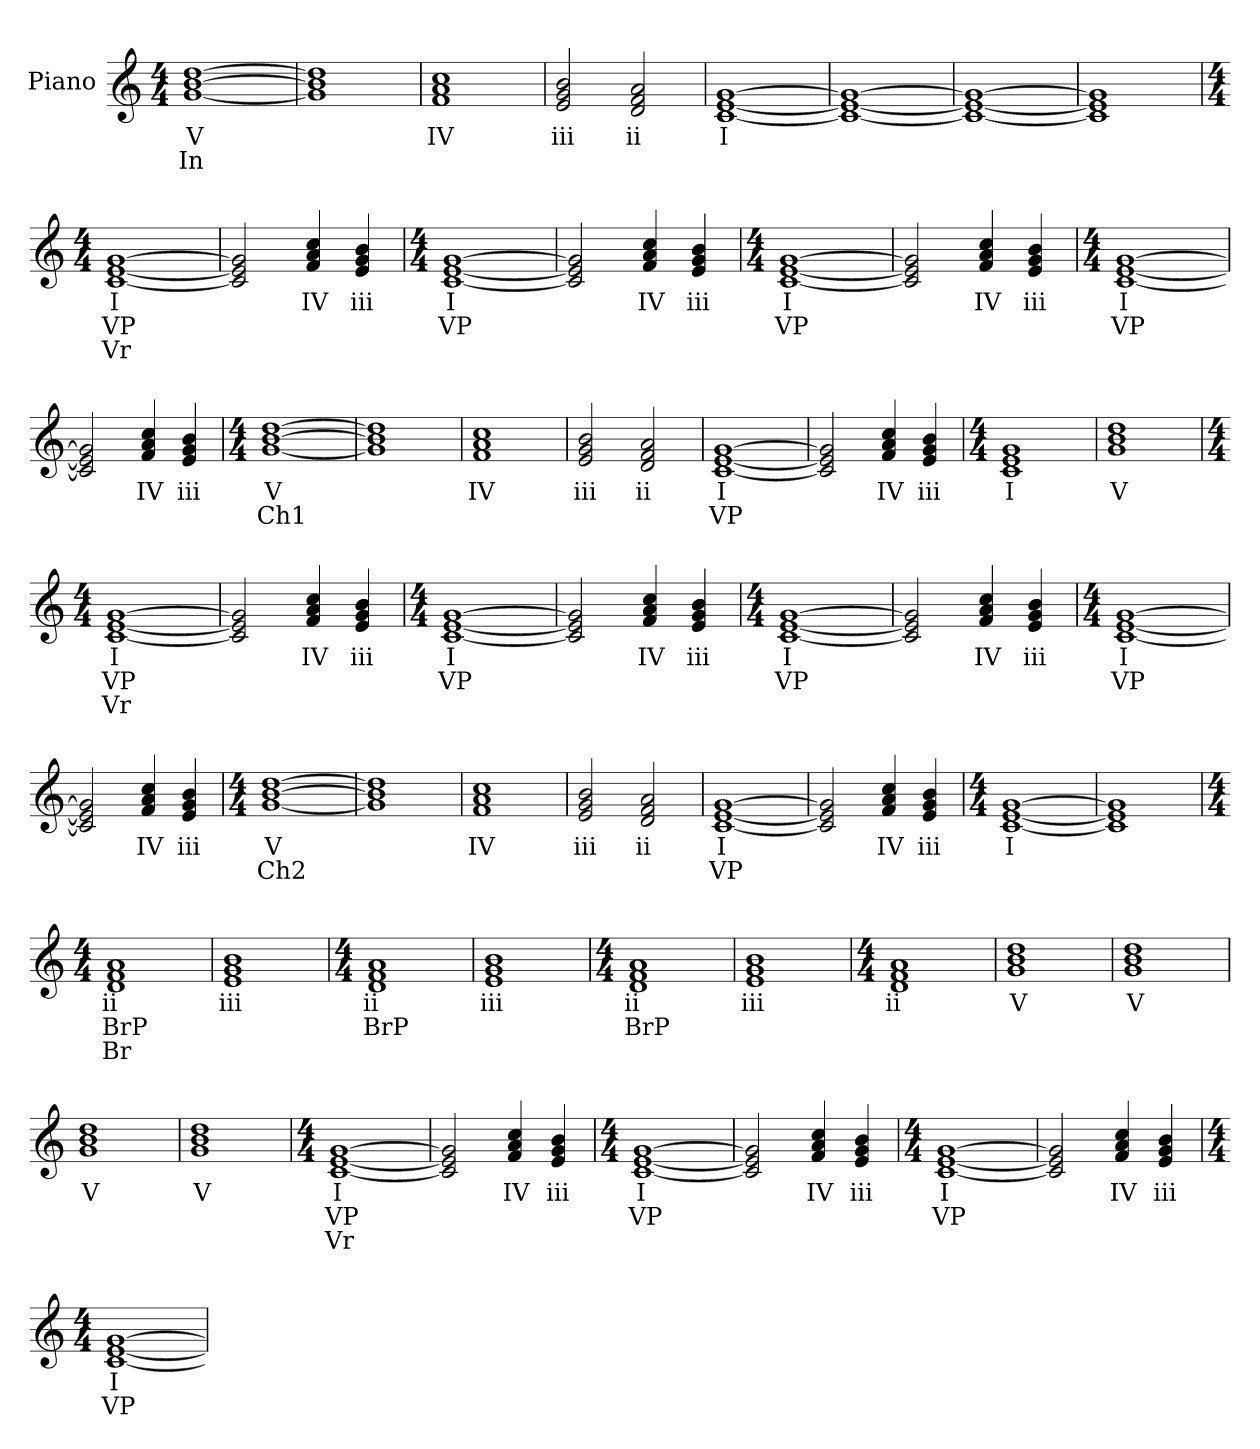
**kern	**text	**text	**text
*part1	*part1	*part1	*part1
*staff1	*staff1	*staff1	*staff1
*I"Piano	*	*	*
*I'Pno	*	*	*
*k[]	*	*	*
*C:	*	*	*
*M4/4	*	*	*
=	=	=	=
[1g [1b [1dd	V	In	.
=	=	=	=
*k[]	*	*	*
*C:	*	*	*
1g] 1b] 1dd]	.	.	.
=	=	=	=
*k[]	*	*	*
*C:	*	*	*
1f 1a 1cc	IV	.	.
=	=	=	=
*k[]	*	*	*
*C:	*	*	*
2e 2g 2b	iii	.	.
2d 2f 2a	ii	.	.
=	=	=	=
*k[]	*	*	*
*C:	*	*	*
[1c [1e [1g	I	.	.
=	=	=	=
*k[]	*	*	*
*C:	*	*	*
1c_ 1e_ 1g_	.	.	.
=	=	=	=
*k[]	*	*	*
*C:	*	*	*
1c_ 1e_ 1g_	.	.	.
=	=	=	=
*k[]	*	*	*
*C:	*	*	*
1c] 1e] 1g]	.	.	.
=	=	=	=
*k[]	*	*	*
*C:	*	*	*
*M4/4	*	*	*
[1c [1e [1g	I	VP	Vr
=	=	=	=
*k[]	*	*	*
*C:	*	*	*
2c] 2e] 2g]	.	.	.
4f 4a 4cc	IV	.	.
4e 4g 4b	iii	.	.
=	=	=	=
*k[]	*	*	*
*C:	*	*	*
*M4/4	*	*	*
[1c [1e [1g	I	VP	.
=	=	=	=
*k[]	*	*	*
*C:	*	*	*
2c] 2e] 2g]	.	.	.
4f 4a 4cc	IV	.	.
4e 4g 4b	iii	.	.
=	=	=	=
*k[]	*	*	*
*C:	*	*	*
*M4/4	*	*	*
[1c [1e [1g	I	VP	.
=	=	=	=
*k[]	*	*	*
*C:	*	*	*
2c] 2e] 2g]	.	.	.
4f 4a 4cc	IV	.	.
4e 4g 4b	iii	.	.
=	=	=	=
*k[]	*	*	*
*C:	*	*	*
*M4/4	*	*	*
[1c [1e [1g	I	VP	.
=	=	=	=
*k[]	*	*	*
*C:	*	*	*
2c] 2e] 2g]	.	.	.
4f 4a 4cc	IV	.	.
4e 4g 4b	iii	.	.
=	=	=	=
*k[]	*	*	*
*C:	*	*	*
*M4/4	*	*	*
[1g [1b [1dd	V	Ch1	.
=	=	=	=
*k[]	*	*	*
*C:	*	*	*
1g] 1b] 1dd]	.	.	.
=	=	=	=
*k[]	*	*	*
*C:	*	*	*
1f 1a 1cc	IV	.	.
=	=	=	=
*k[]	*	*	*
*C:	*	*	*
2e 2g 2b	iii	.	.
2d 2f 2a	ii	.	.
=	=	=	=
*k[]	*	*	*
*C:	*	*	*
[1c [1e [1g	I	VP	.
=	=	=	=
*k[]	*	*	*
*C:	*	*	*
2c] 2e] 2g]	.	.	.
4f 4a 4cc	IV	.	.
4e 4g 4b	iii	.	.
=	=	=	=
*k[]	*	*	*
*C:	*	*	*
*M4/4	*	*	*
1c 1e 1g	I	.	.
=	=	=	=
*k[]	*	*	*
*C:	*	*	*
1g 1b 1dd	V	.	.
=	=	=	=
*k[]	*	*	*
*C:	*	*	*
*M4/4	*	*	*
[1c [1e [1g	I	VP	Vr
=	=	=	=
*k[]	*	*	*
*C:	*	*	*
2c] 2e] 2g]	.	.	.
4f 4a 4cc	IV	.	.
4e 4g 4b	iii	.	.
=	=	=	=
*k[]	*	*	*
*C:	*	*	*
*M4/4	*	*	*
[1c [1e [1g	I	VP	.
=	=	=	=
*k[]	*	*	*
*C:	*	*	*
2c] 2e] 2g]	.	.	.
4f 4a 4cc	IV	.	.
4e 4g 4b	iii	.	.
=	=	=	=
*k[]	*	*	*
*C:	*	*	*
*M4/4	*	*	*
[1c [1e [1g	I	VP	.
=	=	=	=
*k[]	*	*	*
*C:	*	*	*
2c] 2e] 2g]	.	.	.
4f 4a 4cc	IV	.	.
4e 4g 4b	iii	.	.
=	=	=	=
*k[]	*	*	*
*C:	*	*	*
*M4/4	*	*	*
[1c [1e [1g	I	VP	.
=	=	=	=
*k[]	*	*	*
*C:	*	*	*
2c] 2e] 2g]	.	.	.
4f 4a 4cc	IV	.	.
4e 4g 4b	iii	.	.
=	=	=	=
*k[]	*	*	*
*C:	*	*	*
*M4/4	*	*	*
[1g [1b [1dd	V	Ch2	.
=	=	=	=
*k[]	*	*	*
*C:	*	*	*
1g] 1b] 1dd]	.	.	.
=	=	=	=
*k[]	*	*	*
*C:	*	*	*
1f 1a 1cc	IV	.	.
=	=	=	=
*k[]	*	*	*
*C:	*	*	*
2e 2g 2b	iii	.	.
2d 2f 2a	ii	.	.
=	=	=	=
*k[]	*	*	*
*C:	*	*	*
[1c [1e [1g	I	VP	.
=	=	=	=
*k[]	*	*	*
*C:	*	*	*
2c] 2e] 2g]	.	.	.
4f 4a 4cc	IV	.	.
4e 4g 4b	iii	.	.
=	=	=	=
*k[]	*	*	*
*C:	*	*	*
*M4/4	*	*	*
[1c [1e [1g	I	.	.
=	=	=	=
*k[]	*	*	*
*C:	*	*	*
1c] 1e] 1g]	.	.	.
=	=	=	=
*k[]	*	*	*
*C:	*	*	*
*M4/4	*	*	*
1d 1f 1a	ii	BrP	Br
=	=	=	=
*k[]	*	*	*
*C:	*	*	*
1e 1g 1b	iii	.	.
=	=	=	=
*k[]	*	*	*
*C:	*	*	*
*M4/4	*	*	*
1d 1f 1a	ii	BrP	.
=	=	=	=
*k[]	*	*	*
*C:	*	*	*
1e 1g 1b	iii	.	.
=	=	=	=
*k[]	*	*	*
*C:	*	*	*
*M4/4	*	*	*
1d 1f 1a	ii	BrP	.
=	=	=	=
*k[]	*	*	*
*C:	*	*	*
1e 1g 1b	iii	.	.
=	=	=	=
*k[]	*	*	*
*C:	*	*	*
*M4/4	*	*	*
1d 1f 1a	ii	.	.
=	=	=	=
*k[]	*	*	*
*C:	*	*	*
1g 1b 1dd	V	.	.
=	=	=	=
*k[]	*	*	*
*C:	*	*	*
1g 1b 1dd	V	.	.
=	=	=	=
*k[]	*	*	*
*C:	*	*	*
1g 1b 1dd	V	.	.
=	=	=	=
*k[]	*	*	*
*C:	*	*	*
1g 1b 1dd	V	.	.
=	=	=	=
*k[]	*	*	*
*C:	*	*	*
*M4/4	*	*	*
[1c [1e [1g	I	VP	Vr
=	=	=	=
*k[]	*	*	*
*C:	*	*	*
2c] 2e] 2g]	.	.	.
4f 4a 4cc	IV	.	.
4e 4g 4b	iii	.	.
=	=	=	=
*k[]	*	*	*
*C:	*	*	*
*M4/4	*	*	*
[1c [1e [1g	I	VP	.
=	=	=	=
*k[]	*	*	*
*C:	*	*	*
2c] 2e] 2g]	.	.	.
4f 4a 4cc	IV	.	.
4e 4g 4b	iii	.	.
=	=	=	=
*k[]	*	*	*
*C:	*	*	*
*M4/4	*	*	*
[1c [1e [1g	I	VP	.
=	=	=	=
*k[]	*	*	*
*C:	*	*	*
2c] 2e] 2g]	.	.	.
4f 4a 4cc	IV	.	.
4e 4g 4b	iii	.	.
=	=	=	=
*k[]	*	*	*
*C:	*	*	*
*M4/4	*	*	*
[1c [1e [1g	I	VP	.
=	=	=	=
*-	*-	*-	*-
